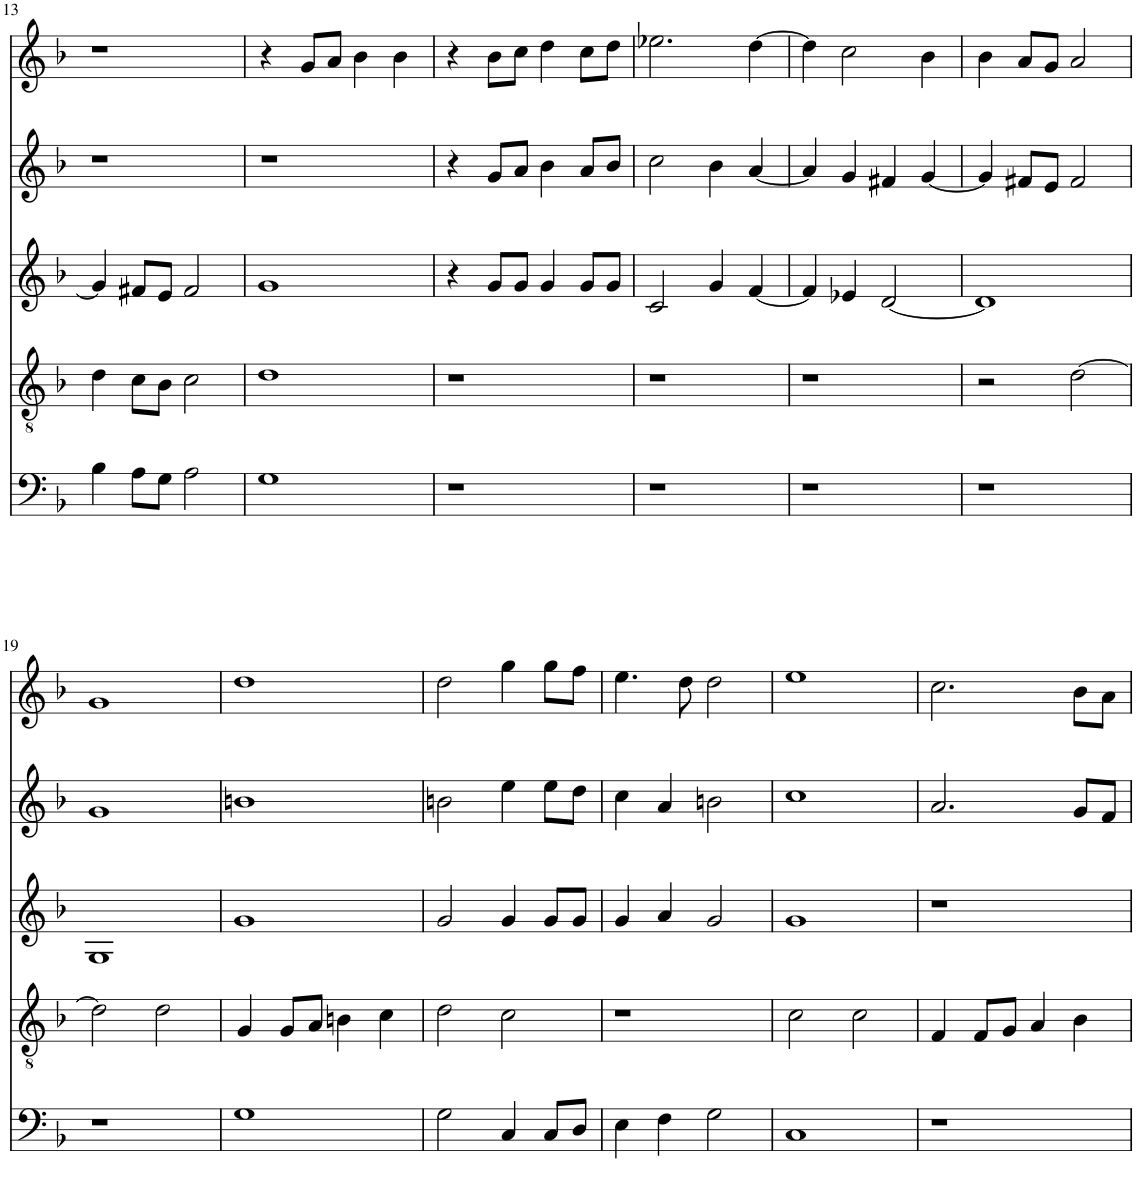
**kern	**kern	**kern	**kern	**kern
*part5	*part4	*part3	*part2	*part1
*staff5	*staff4	*staff3	*staff2	*staff1
*I"vox	*I"vox	*I"vox	*I"vox	*I"vox
!!LO:PB:g=z
*clefF4	*clefGv2	*clefG2	*clefG2	*clefG2
*k[b-]	*k[b-]	*k[b-]	*k[b-]	*k[b-]
*M4/4	*M4/4	*M4/4	*M4/4	*M4/4
=13	=13	=13	=13	=13
4B-\	4d\	4g/]	1r	1r
8A\L	8c\L	8f#X/L	.	.
8G\J	8B-\J	8e/J	.	.
2A\	2c\	2f#/	.	.
=14	=14	=14	=14	=14
1G	1d	1g	1r	4r
.	.	.	.	8g/L
.	.	.	.	8a/J
.	.	.	.	4b-\
.	.	.	.	4b-\
=15	=15	=15	=15	=15
1r	1r	4r	4r	4r
.	.	8g/L	8g/L	8b-\L
.	.	8g/J	8a/J	8cc\J
.	.	4g/	4b-\	4dd\
.	.	8g/L	8a/L	8cc\L
.	.	8g/J	8b-/J	8dd\J
=16	=16	=16	=16	=16
1r	1r	2c/	2cc\	2.ee-X\
.	.	4g/	4b-\	.
.	.	[4f/	[4a/	[4dd\
=17	=17	=17	=17	=17
1r	1r	4f/]	4a/]	4dd\]
.	.	4e-X/	4g/	2cc\
.	.	[2d/	4f#X/	.
.	.	.	[4g/	4b-\
=18	=18	=18	=18	=18
1r	2r	1d]	4g/]	4b-\
.	.	.	8f#X/L	8a/L
.	.	.	8e/J	8g/J
.	[2d\	.	2f#/	2a/
!!LO:LB:g=z
=19	=19	=19	=19	=19
1r	2d\]	1G	1g	1g
.	2d\	.	.	.
=20	=20	=20	=20	=20
1G	4G/	1g	1bn	1dd
.	8G/L	.	.	.
.	8A/J	.	.	.
.	4Bn\	.	.	.
.	4c\	.	.	.
=21	=21	=21	=21	=21
2G\	2d\	2g/	2bn\	2dd\
4C/	2c\	4g/	4ee\	4gg\
8C/L	.	8g/L	8ee\L	8gg\L
8D/J	.	8g/J	8dd\J	8ff\J
=22	=22	=22	=22	=22
4E\	1r	4g/	4cc\	4.ee\
4F\	.	4a/	4a/	.
.	.	.	.	8dd\
2G\	.	2g/	2bn\	2dd\
=23	=23	=23	=23	=23
1C	2c\	1g	1cc	1ee
.	2c\	.	.	.
=24	=24	=24	=24	=24
1r	4F/	1r	2.a/	2.cc\
.	8F/L	.	.	.
.	8G/J	.	.	.
.	4A/	.	.	.
.	4B-\	.	8g/L	8b-\L
.	.	.	8f/J	8a\J
=	=	=	=	=
*-	*-	*-	*-	*-
